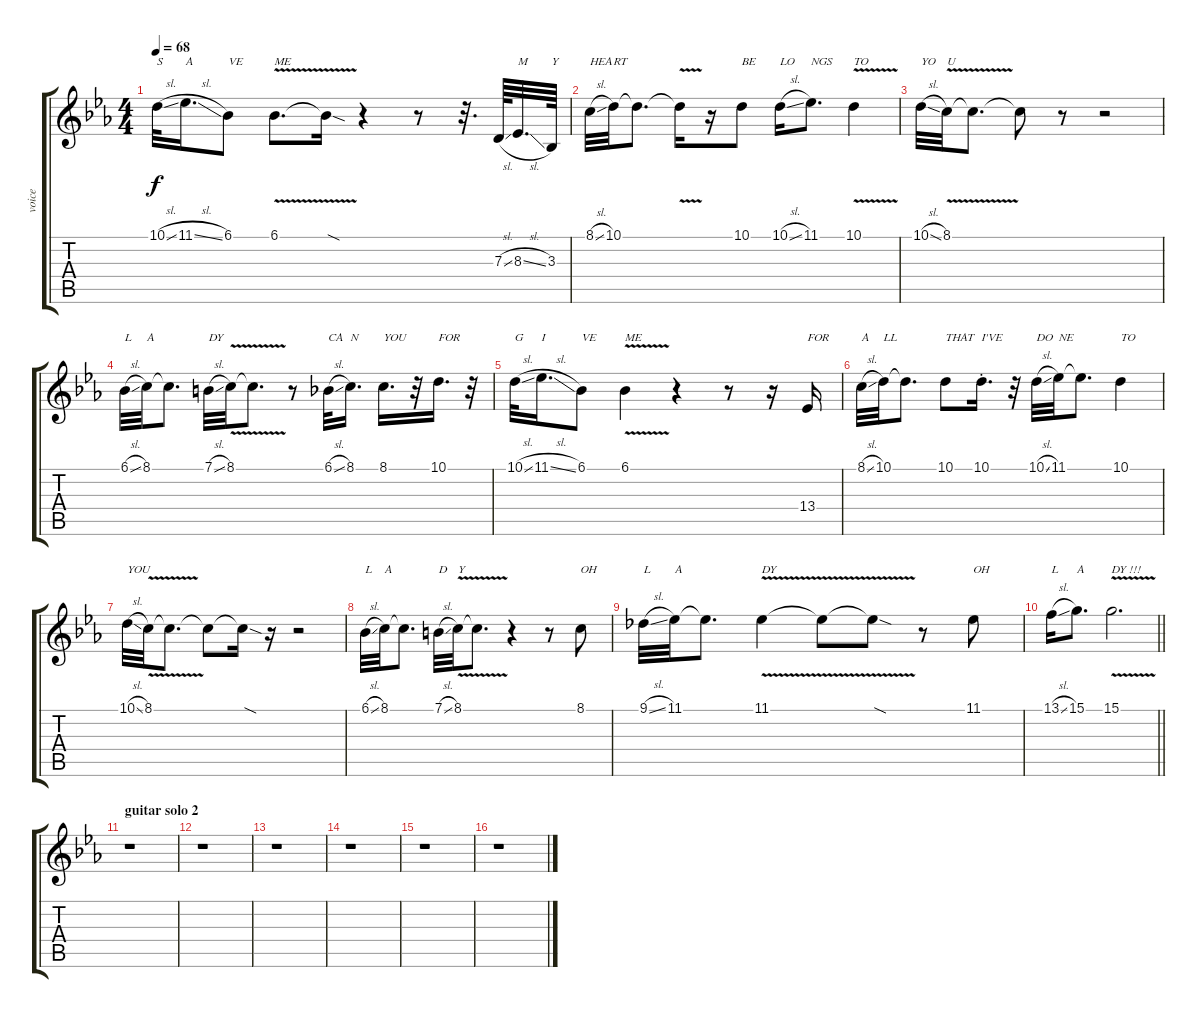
\track ("voice" "voice") {instrument lead2sawtooth}
\staff {score tabs}
\tuning (E4 B3 G3 D3 A2 E2) {hide}
\ts (4 4)
\tempo 68
\clef g2
\ks cminor
10.1{sl}.32{txt "S" dy f} 11.1{sl}.16{d txt "A"} 6.1.8{txt "VE"} 6.1{v}.8{d txt "ME"} 6.1{sod t}.16 r.4 r.8 r.32{d} 7.3{sl}.64 8.3{sl}.32{d txt "M"} 3.3.64{txt "Y"} |
8.1{sl}.32{txt "HEA"} 10.1.32{txt "RT"} 10.1{t}.8{d} 10.1{v t}.16 r.16 10.1.8{txt "BE"} 10.1{sl}.16{txt "LO"} 11.1.8{d txt "NGS"} 10.1{v}.4{txt "TO"} |
10.1{sl}.32{txt "YO"} 8.1{v}.32{txt "U"} 8.1{t}.8{d} 8.1{t}.8 r.8 r.2 |
6.1{sl}.32{txt "L"} 8.1.32{txt "A"} 8.1{t}.8{d} 7.1{sl}.32{txt "DY"} 8.1{v}.32 8.1{t}.8{d} r.8 6.1{sl}.32{txt "CA"} 8.1.16{d txt "N"} 8.1.16{d txt "YOU"} r.32 10.1.16{d txt "FOR"} r.32 |
10.1{sl}.32{txt "G"} 11.1{sl}.16{d txt "I"} 6.1.8{txt "VE"} 6.1{v}.4{txt "ME"} r.4 r.8 r.16 13.4.16{txt "FOR"} |
8.1{sl}.32{txt "A"} 10.1.32{txt "LL"} 10.1{t}.8{d} 10.1.8{txt "THAT"} 10.1{st}.16{d txt "I'VE"} r.32 10.1{sl}.32{txt "DO"} 11.1.32{txt "NE"} 11.1{t}.8{d} 10.1.4{txt "TO"} |
10.1{sl}.32{txt "YOU"} 8.1{v}.32 8.1{t}.8{d} 8.1{t}.8 8.1{sod t}.16 r.16 r.2 |
6.1{sl}.32{txt "L"} 8.1.32{txt "A"} 8.1{t}.8{d} 7.1{sl}.32{txt "D"} 8.1{v}.32{txt "Y"} 8.1{t}.8{d} r.4 r.8 8.1.8{txt "OH"} |
9.1{sl}.32{txt "L"} 11.1.32{txt "A"} 11.1{t}.8{d} 11.1{v}.4{txt "DY"} 11.1{v t}.8 11.1{sod t}.8 r.8 11.1.8{txt "OH"} |
\barLineRight lightlight
13.1{sl}.16{txt "L"} 15.1.8{d txt "A"} 15.1{v}.2{d txt "DY !!!"} |
\section ("" "guitar solo 2")
r.1 |
r.1 |
r.1 |
r.1 |
r.1 |
r.1
